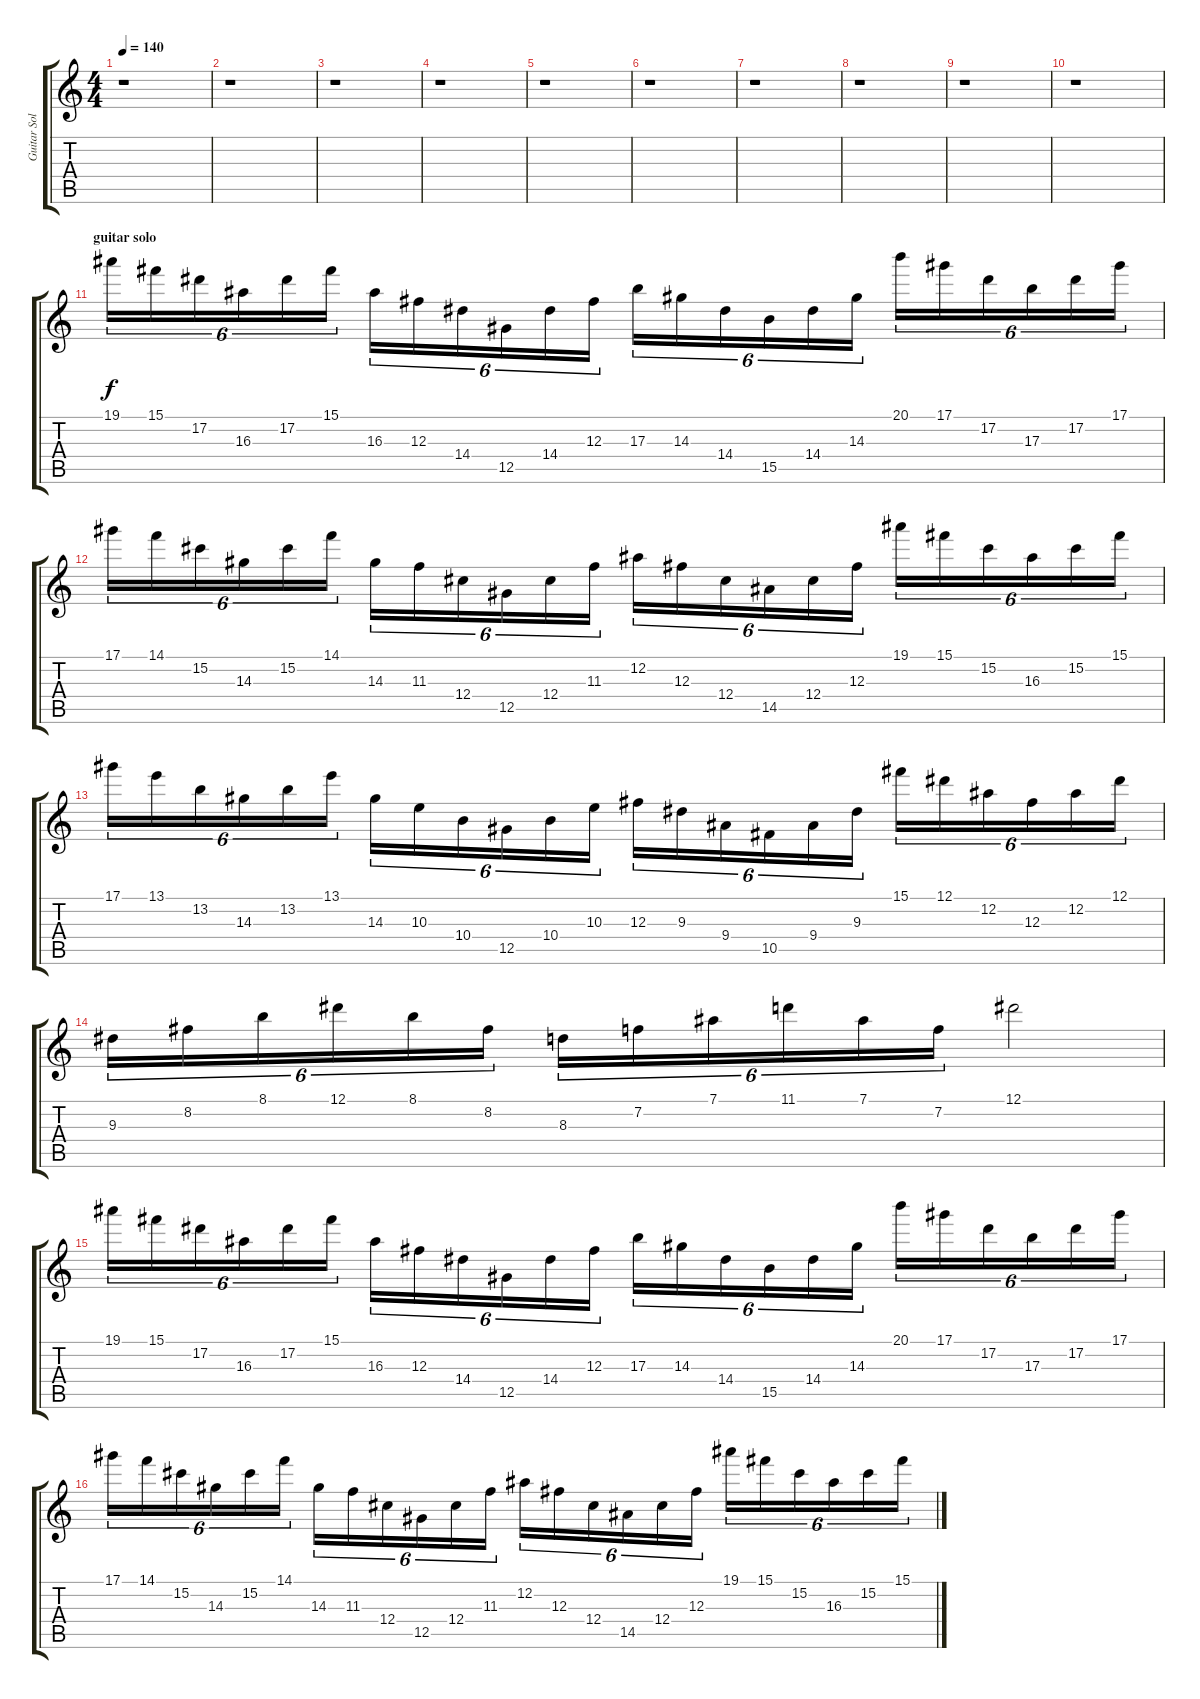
\track ("Guitar Solo" "Guitar Sol") {instrument overdrivenguitar}
\staff {score tabs}
\tuning (Eb4 Bb3 Gb3 Db3 Ab2 Eb2) {hide}
\ts (4 4)
\tempo 140
\clef g2
\ks c
r.1{dy f} |
r.1 |
r.1 |
r.1 |
r.1 |
r.1 |
r.1 |
r.1 |
r.1 |
r.1 |
\section ("" "guitar solo")
19.1.16{tu (6 4)} 15.1.16{tu (6 4)} 17.2.16{tu (6 4)} 16.3.16{tu (6 4)} 17.2.16{tu (6 4)} 15.1.16{tu (6 4)} 16.3.16{tu (6 4)} 12.3.16{tu (6 4)} 14.4.16{tu (6 4)} 12.5.16{tu (6 4)} 14.4.16{tu (6 4)} 12.3.16{tu (6 4)} 17.3.16{tu (6 4)} 14.3.16{tu (6 4)} 14.4.16{tu (6 4)} 15.5.16{tu (6 4)} 14.4.16{tu (6 4)} 14.3.16{tu (6 4)} 20.1.16{tu (6 4)} 17.1.16{tu (6 4)} 17.2.16{tu (6 4)} 17.3.16{tu (6 4)} 17.2.16{tu (6 4)} 17.1.16{tu (6 4)} |
17.1.16{tu (6 4)} 14.1.16{tu (6 4)} 15.2.16{tu (6 4)} 14.3.16{tu (6 4)} 15.2.16{tu (6 4)} 14.1.16{tu (6 4)} 14.3.16{tu (6 4)} 11.3.16{tu (6 4)} 12.4.16{tu (6 4)} 12.5.16{tu (6 4)} 12.4.16{tu (6 4)} 11.3.16{tu (6 4)} 12.2.16{tu (6 4)} 12.3.16{tu (6 4)} 12.4.16{tu (6 4)} 14.5.16{tu (6 4)} 12.4.16{tu (6 4)} 12.3.16{tu (6 4)} 19.1.16{tu (6 4)} 15.1.16{tu (6 4)} 15.2.16{tu (6 4)} 16.3.16{tu (6 4)} 15.2.16{tu (6 4)} 15.1.16{tu (6 4)} |
17.1.16{tu (6 4)} 13.1.16{tu (6 4)} 13.2.16{tu (6 4)} 14.3.16{tu (6 4)} 13.2.16{tu (6 4)} 13.1.16{tu (6 4)} 14.3.16{tu (6 4)} 10.3.16{tu (6 4)} 10.4.16{tu (6 4)} 12.5.16{tu (6 4)} 10.4.16{tu (6 4)} 10.3.16{tu (6 4)} 12.3.16{tu (6 4)} 9.3.16{tu (6 4)} 9.4.16{tu (6 4)} 10.5.16{tu (6 4)} 9.4.16{tu (6 4)} 9.3.16{tu (6 4)} 15.1.16{tu (6 4)} 12.1.16{tu (6 4)} 12.2.16{tu (6 4)} 12.3.16{tu (6 4)} 12.2.16{tu (6 4)} 12.1.16{tu (6 4)} |
9.3.16{tu (6 4)} 8.2.16{tu (6 4)} 8.1.16{tu (6 4)} 12.1.16{tu (6 4)} 8.1.16{tu (6 4)} 8.2.16{tu (6 4)} 8.3.16{tu (6 4)} 7.2.16{tu (6 4)} 7.1.16{tu (6 4)} 11.1.16{tu (6 4)} 7.1.16{tu (6 4)} 7.2.16{tu (6 4)} 12.1.2 |
19.1.16{tu (6 4)} 15.1.16{tu (6 4)} 17.2.16{tu (6 4)} 16.3.16{tu (6 4)} 17.2.16{tu (6 4)} 15.1.16{tu (6 4)} 16.3.16{tu (6 4)} 12.3.16{tu (6 4)} 14.4.16{tu (6 4)} 12.5.16{tu (6 4)} 14.4.16{tu (6 4)} 12.3.16{tu (6 4)} 17.3.16{tu (6 4)} 14.3.16{tu (6 4)} 14.4.16{tu (6 4)} 15.5.16{tu (6 4)} 14.4.16{tu (6 4)} 14.3.16{tu (6 4)} 20.1.16{tu (6 4)} 17.1.16{tu (6 4)} 17.2.16{tu (6 4)} 17.3.16{tu (6 4)} 17.2.16{tu (6 4)} 17.1.16{tu (6 4)} |
17.1.16{tu (6 4)} 14.1.16{tu (6 4)} 15.2.16{tu (6 4)} 14.3.16{tu (6 4)} 15.2.16{tu (6 4)} 14.1.16{tu (6 4)} 14.3.16{tu (6 4)} 11.3.16{tu (6 4)} 12.4.16{tu (6 4)} 12.5.16{tu (6 4)} 12.4.16{tu (6 4)} 11.3.16{tu (6 4)} 12.2.16{tu (6 4)} 12.3.16{tu (6 4)} 12.4.16{tu (6 4)} 14.5.16{tu (6 4)} 12.4.16{tu (6 4)} 12.3.16{tu (6 4)} 19.1.16{tu (6 4)} 15.1.16{tu (6 4)} 15.2.16{tu (6 4)} 16.3.16{tu (6 4)} 15.2.16{tu (6 4)} 15.1.16{tu (6 4)}
